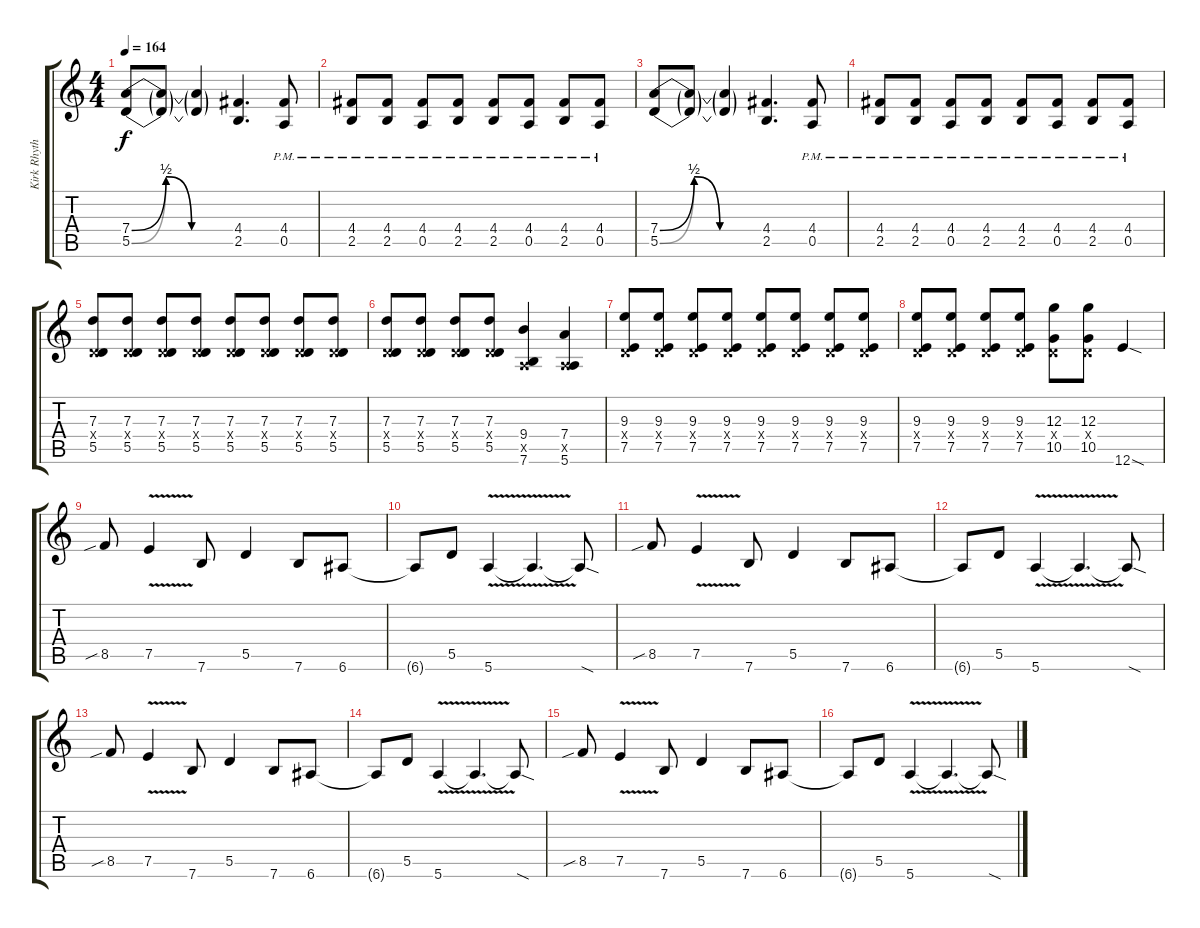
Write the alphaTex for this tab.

\track ("Kirk Rhythm" "Kirk Rhyth") {instrument distortionguitar}
\staff {score tabs}
\tuning (E4 B3 G3 D3 A2 E2) {hide}
\ts (4 4)
\tempo 164
\clef g2
\ks c
(7.4{be (custom 0 0 20 2 35 0 60 0)} 5.5{be (custom 0 0 20 2 35 0 60 0)}).8{dy f} (7.4{t} 5.5{t}).8 (7.4{t} 5.5{t}).4 (4.4 2.5).4{d} (4.4{pm} 0.5{pm}).8 |
(4.4{pm} 2.5{pm}).8 (4.4{pm} 2.5{pm}).8 (4.4{pm} 0.5{pm}).8 (4.4{pm} 2.5{pm}).8 (4.4{pm} 2.5{pm}).8 (4.4{pm} 0.5{pm}).8 (4.4{pm} 2.5{pm}).8 (4.4{pm} 0.5{pm}).8 |
(7.4{be (custom 0 0 20 2 35 0 60 0)} 5.5{be (custom 0 0 20 2 35 0 60 0)}).8 (7.4{t} 5.5{t}).8 (7.4{t} 5.5{t}).4 (4.4 2.5).4{d} (4.4{pm} 0.5{pm}).8 |
(4.4{pm} 2.5{pm}).8 (4.4{pm} 2.5{pm}).8 (4.4{pm} 0.5{pm}).8 (4.4{pm} 2.5{pm}).8 (4.4{pm} 2.5{pm}).8 (4.4{pm} 0.5{pm}).8 (4.4{pm} 2.5{pm}).8 (4.4{pm} 0.5{pm}).8 |
(7.3 0.4{x} 5.5).8 (7.3 0.4{x} 5.5).8 (7.3 0.4{x} 5.5).8 (7.3 0.4{x} 5.5).8 (7.3 0.4{x} 5.5).8 (7.3 0.4{x} 5.5).8 (7.3 0.4{x} 5.5).8 (7.3 0.4{x} 5.5).8 |
(7.3 0.4{x} 5.5).8 (7.3 0.4{x} 5.5).8 (7.3 0.4{x} 5.5).8 (7.3 0.4{x} 5.5).8 (9.4 0.5{x} 7.6).4 (7.4 0.5{x} 5.6).4 |
(9.3 0.4{x} 7.5).8 (9.3 0.4{x} 7.5).8 (9.3 0.4{x} 7.5).8 (9.3 0.4{x} 7.5).8 (9.3 0.4{x} 7.5).8 (9.3 0.4{x} 7.5).8 (9.3 0.4{x} 7.5).8 (9.3 0.4{x} 7.5).8 |
(9.3 0.4{x} 7.5).8 (9.3 0.4{x} 7.5).8 (9.3 0.4{x} 7.5).8 (9.3 0.4{x} 7.5).8 (12.3 0.4{x} 10.5).8 (12.3 0.4{x} 10.5).8 12.6{sod}.4 |
8.5{sib}.8 7.5{v}.4 7.6.8 5.5.4 7.6.8 6.6.8 |
6.6{t}.8 5.5.8 5.6{v}.4 5.6{t}.4{d} 5.6{sod t}.8 |
8.5{sib}.8 7.5{v}.4 7.6.8 5.5.4 7.6.8 6.6.8 |
6.6{t}.8 5.5.8 5.6{v}.4 5.6{t}.4{d} 5.6{sod t}.8 |
8.5{sib}.8 7.5{v}.4 7.6.8 5.5.4 7.6.8 6.6.8 |
6.6{t}.8 5.5.8 5.6{v}.4 5.6{t}.4{d} 5.6{sod t}.8 |
8.5{sib}.8 7.5{v}.4 7.6.8 5.5.4 7.6.8 6.6.8 |
6.6{t}.8 5.5.8 5.6{v}.4 5.6{t}.4{d} 5.6{sod t}.8
